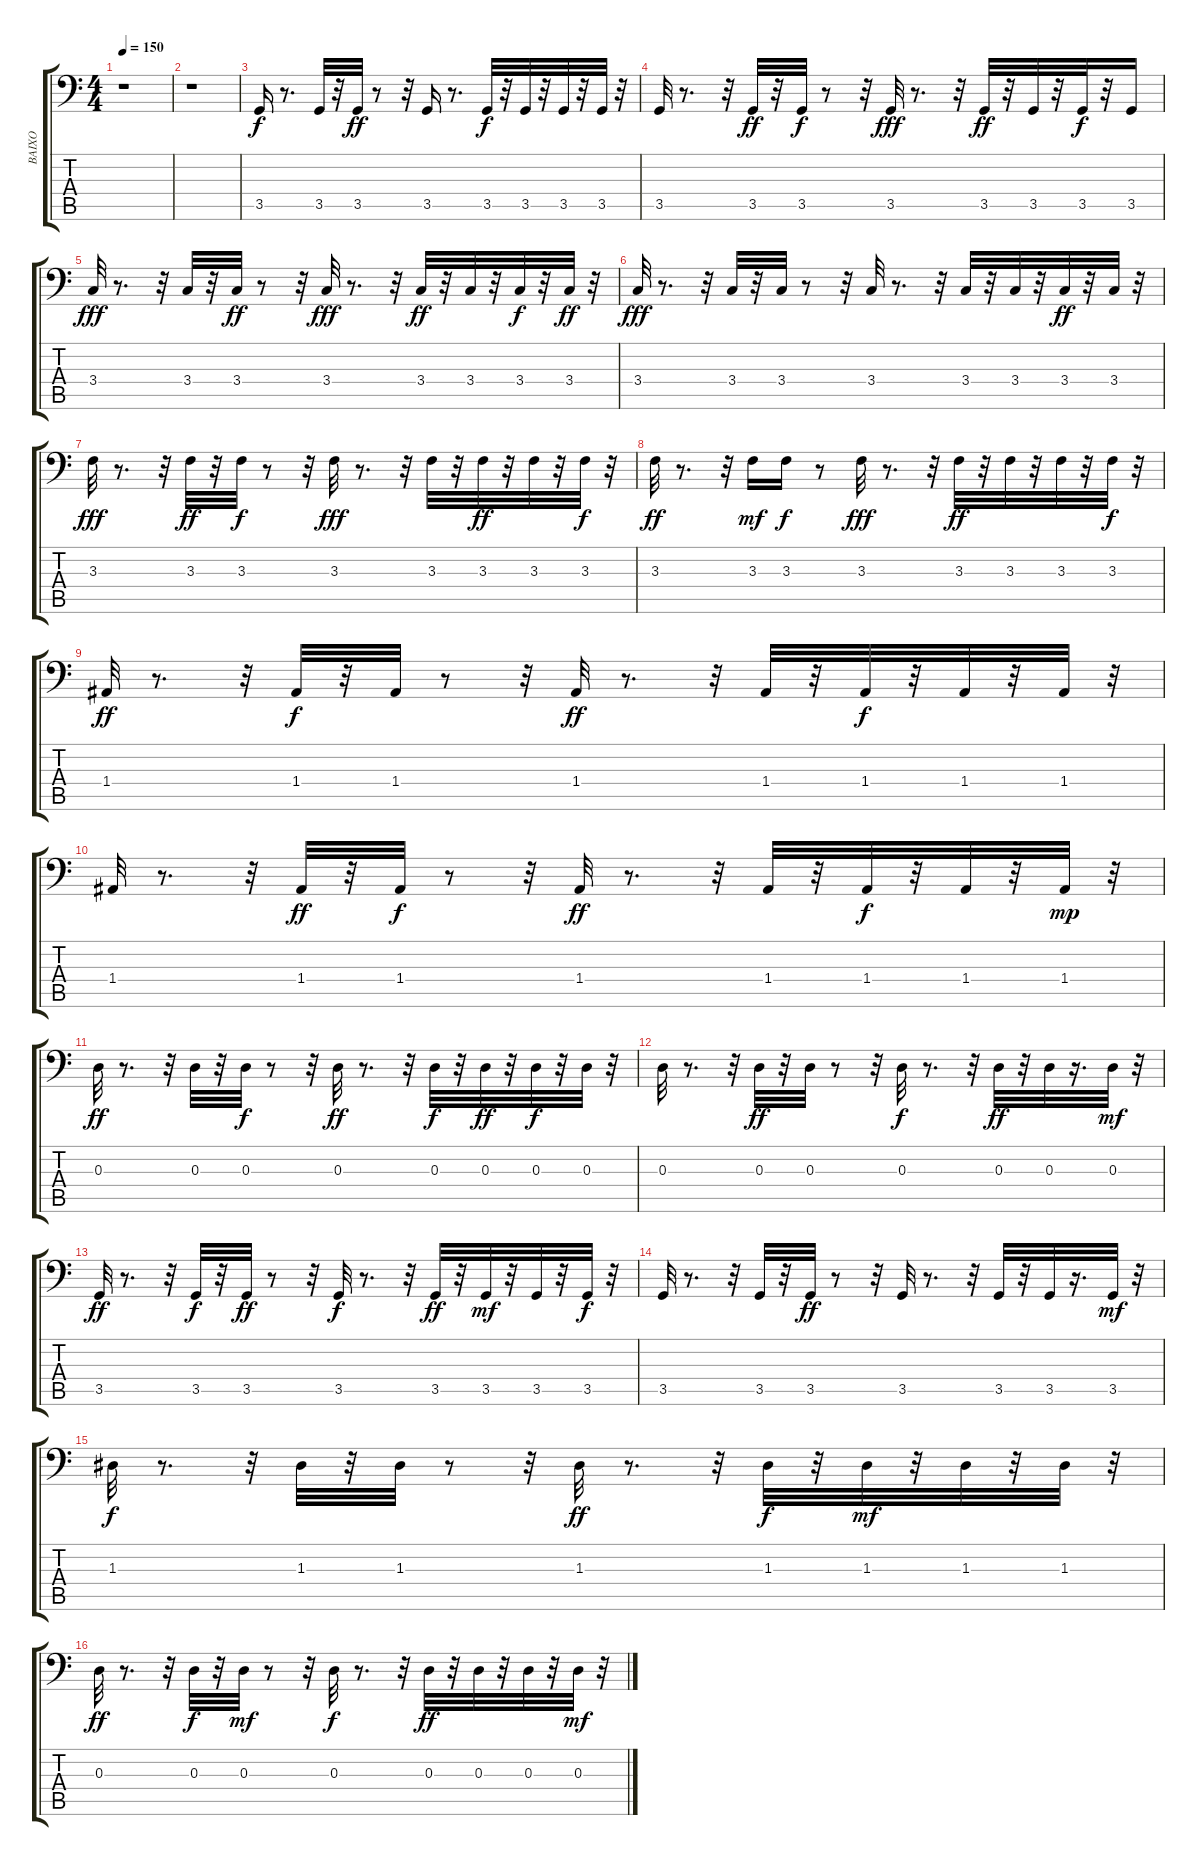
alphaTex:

\track ("BAIXO" "BAIXO") {instrument electricbassfinger}
\staff {score tabs}
\tuning (C3 G2 D2 A1 E1 B0) {hide}
\ts (4 4)
\tempo 150
\clef f4
\ks c
r.1{dy f instrument electricbassfinger} |
r.1 |
3.5.16 r.8{d} 3.5.32 r.32 3.5.32{dy ff} r.8 r.32 3.5.16 r.8{d} 3.5.32{dy f} r.32 3.5.32 r.32 3.5.32 r.32 3.5.32 r.32 |
3.5.32 r.8{d} r.32 3.5.32{dy ff} r.32 3.5.32{dy f} r.8 r.32 3.5.32{dy fff} r.8{d} r.32 3.5.32{dy ff} r.32 3.5.32 r.32 3.5.32{dy f} r.32 3.5.16 |
3.4.32{dy fff} r.8{d} r.32 3.4.32 r.32 3.4.32{dy ff} r.8 r.32 3.4.32{dy fff} r.8{d} r.32 3.4.32{dy ff} r.32 3.4.32 r.32 3.4.32{dy f} r.32 3.4.32{dy ff} r.32 |
3.4.32{dy fff} r.8{d} r.32 3.4.32 r.32 3.4.32 r.8 r.32 3.4.32 r.8{d} r.32 3.4.32 r.32 3.4.32 r.32 3.4.32{dy ff} r.32 3.4.32 r.32 |
3.3.32{dy fff} r.8{d} r.32 3.3.32{dy ff} r.32 3.3.32{dy f} r.8 r.32 3.3.32{dy fff} r.8{d} r.32 3.3.32 r.32 3.3.32{dy ff} r.32 3.3.32 r.32 3.3.32{dy f} r.32 |
3.3.32{dy ff} r.8{d} r.32 3.3.16{dy mf} 3.3.16{dy f} r.8 3.3.32{dy fff} r.8{d} r.32 3.3.32{dy ff} r.32 3.3.32 r.32 3.3.32 r.32 3.3.32{dy f} r.32 |
1.4.32{dy ff} r.8{d} r.32 1.4.32{dy f} r.32 1.4.32 r.8 r.32 1.4.32{dy ff} r.8{d} r.32 1.4.32 r.32 1.4.32{dy f} r.32 1.4.32 r.32 1.4.32 r.32 |
1.4.32 r.8{d} r.32 1.4.32{dy ff} r.32 1.4.32{dy f} r.8 r.32 1.4.32{dy ff} r.8{d} r.32 1.4.32 r.32 1.4.32{dy f} r.32 1.4.32 r.32 1.4.32{dy mp} r.32 |
0.3.32{dy ff} r.8{d} r.32 0.3.32 r.32 0.3.32{dy f} r.8 r.32 0.3.32{dy ff} r.8{d} r.32 0.3.32{dy f} r.32 0.3.32{dy ff} r.32 0.3.32{dy f} r.32 0.3.32 r.32 |
0.3.32 r.8{d} r.32 0.3.32{dy ff} r.32 0.3.32 r.8 r.32 0.3.32{dy f} r.8{d} r.32 0.3.32{dy ff} r.32 0.3.32 r.16{d} 0.3.32{dy mf} r.32 |
3.5.32{dy ff} r.8{d} r.32 3.5.32{dy f} r.32 3.5.32{dy ff} r.8 r.32 3.5.32{dy f} r.8{d} r.32 3.5.32{dy ff} r.32 3.5.32{dy mf} r.32 3.5.32 r.32 3.5.32{dy f} r.32 |
3.5.32 r.8{d} r.32 3.5.32 r.32 3.5.32{dy ff} r.8 r.32 3.5.32 r.8{d} r.32 3.5.32 r.32 3.5.32 r.16{d} 3.5.32{dy mf} r.32 |
1.3.32{dy f} r.8{d} r.32 1.3.32 r.32 1.3.32 r.8 r.32 1.3.32{dy ff} r.8{d} r.32 1.3.32{dy f} r.32 1.3.32{dy mf} r.32 1.3.32 r.32 1.3.32 r.32 |
0.3.32{dy ff} r.8{d} r.32 0.3.32{dy f} r.32 0.3.32{dy mf} r.8 r.32 0.3.32{dy f} r.8{d} r.32 0.3.32{dy ff} r.32 0.3.32 r.32 0.3.32 r.32 0.3.32{dy mf} r.32
